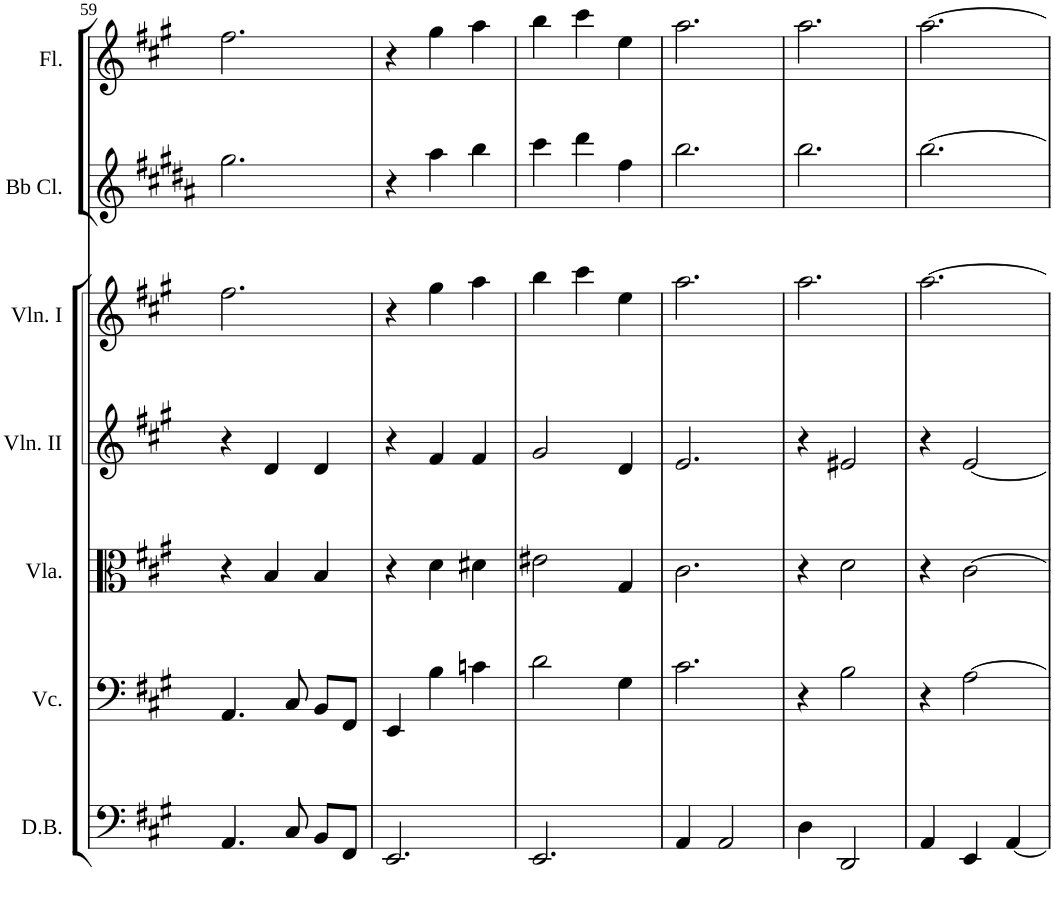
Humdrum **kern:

**kern	**kern	**kern	**kern	**kern	**kern	**kern
*part7	*part6	*part5	*part4	*part3	*part2	*part1
*staff7	*staff6	*staff5	*staff4	*staff3	*staff2	*staff1
*I"Double Bass	*I"Cello	*I"Viola	*I"Violin II	*I"Violin I	*I"Clarinet in Bb	*I"Flute
*I'D.B.	*	*I'Vla.	*I'Vln. II	*I'Vln. I	*	*I'Fl.
!!LO:PB:g=z
*clefF4	*clefF4	*clefC3	*clefG2	*clefG2	*clefG2	*clefG2
*Trd7c12	*	*	*	*	*Trd1c2	*
*k[f#c#g#]	*k[f#c#g#]	*k[f#c#g#]	*k[f#c#g#]	*k[f#c#g#]	*k[f#c#g#d#a#]	*k[f#c#g#]
*A:	*A:	*A:	*A:	*A:	*B:	*A:
*M3/4	*M3/4	*M3/4	*M3/4	*M3/4	*M3/4	*M3/4
=59	=59	=59	=59	=59	=59	=59
4.AA/	4.AA/	4r	4r	2.ff#\	2.gg#\	2.ff#\
.	.	4B/	4d/	.	.	.
8C#/	8C#/	.	.	.	.	.
8BB/L	8BB/L	4B/	4d/	.	.	.
8FF#/J	8FF#/J	.	.	.	.	.
=60	=60	=60	=60	=60	=60	=60
2.EE/	4EE/	4r	4r	4r	4r	4r
.	4B\	4d\	4f#/	4gg#\	4aa#\	4gg#\
.	4cn\	4d#X\	4f#/	4aa\	4bb\	4aa\
=61	=61	=61	=61	=61	=61	=61
2.EE/	2d\	2e#X\	2g#/	4bb\	4ccc#\	4bb\
.	.	.	.	4ccc#\	4ddd#\	4ccc#\
.	4G#\	4G#/	4d/	4ee\	4ff#\	4ee\
=62	=62	=62	=62	=62	=62	=62
4AA/	2.c#\	2.c#\	2.e/	2.aa\	2.bb\	2.aa\
2AA/	.	.	.	.	.	.
=63	=63	=63	=63	=63	=63	=63
4D\	4r	4r	4r	2.aa\	2.bb\	2.aa\
2DD/	2B\	2d\	2e#X/	.	.	.
=64	=64	=64	=64	=64	=64	=64
4AA/	4r	4r	4r	[2.aa\	[2.bb\	[2.aa\
4EE/	[2A\	[2c#\	[2e/	.	.	.
[4AA/	.	.	.	.	.	.
=	=	=	=	=	=	=
*-	*-	*-	*-	*-	*-	*-
